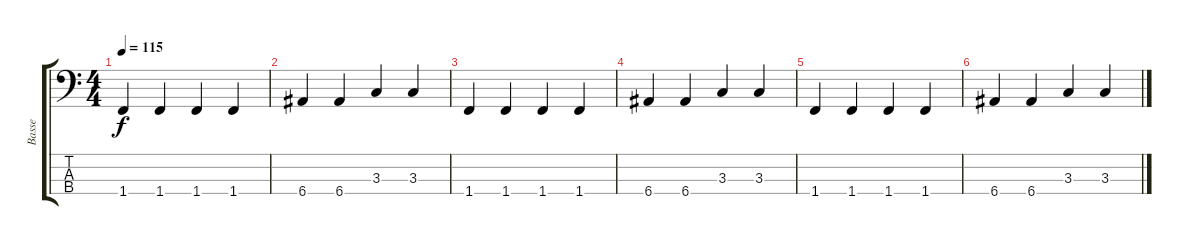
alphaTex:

\track ("Basse" "Basse") {instrument electricbassfinger}
\staff {score tabs}
\tuning (G2 D2 A1 E1) {hide}
\ts (4 4)
\tempo 115
\clef f4
\ks c
1.4.4{dy f} 1.4.4 1.4.4 1.4.4 |
6.4.4 6.4.4 3.3.4 3.3.4 |
1.4.4 1.4.4 1.4.4 1.4.4 |
6.4.4 6.4.4 3.3.4 3.3.4 |
1.4.4 1.4.4 1.4.4 1.4.4 |
6.4.4 6.4.4 3.3.4 3.3.4
